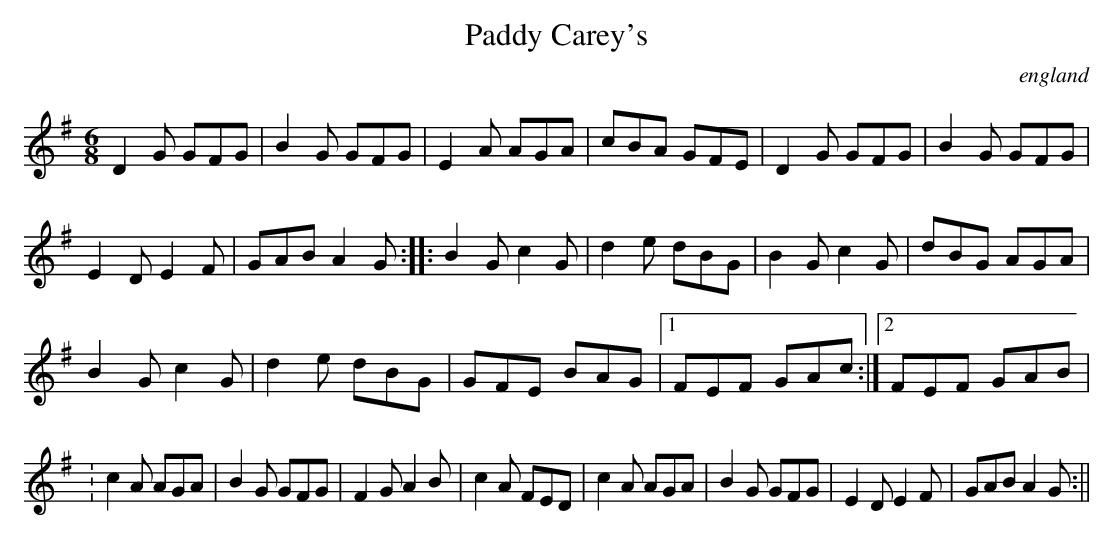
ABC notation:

X:1
T:Paddy Carey's
O:england
M:6/8
L:1/8
K:G
D2 G GFG|B2G GFG|E2A AGA|cBA GFE|D2 G GFG|B2G GFG|
E2D E2F|GAB A2G::B2G c2G|d2e dBG|B2G c2G|dBG AGA|
B2G c2G|d2e dBG|GFE BAG|1FEF GAc:|2FEF GAB|
:c2A AGA|B2G GFG|F2G A2B|c2A FED|c2A AGA|B2G GFG|E2DE2F|GAB A2G:||
